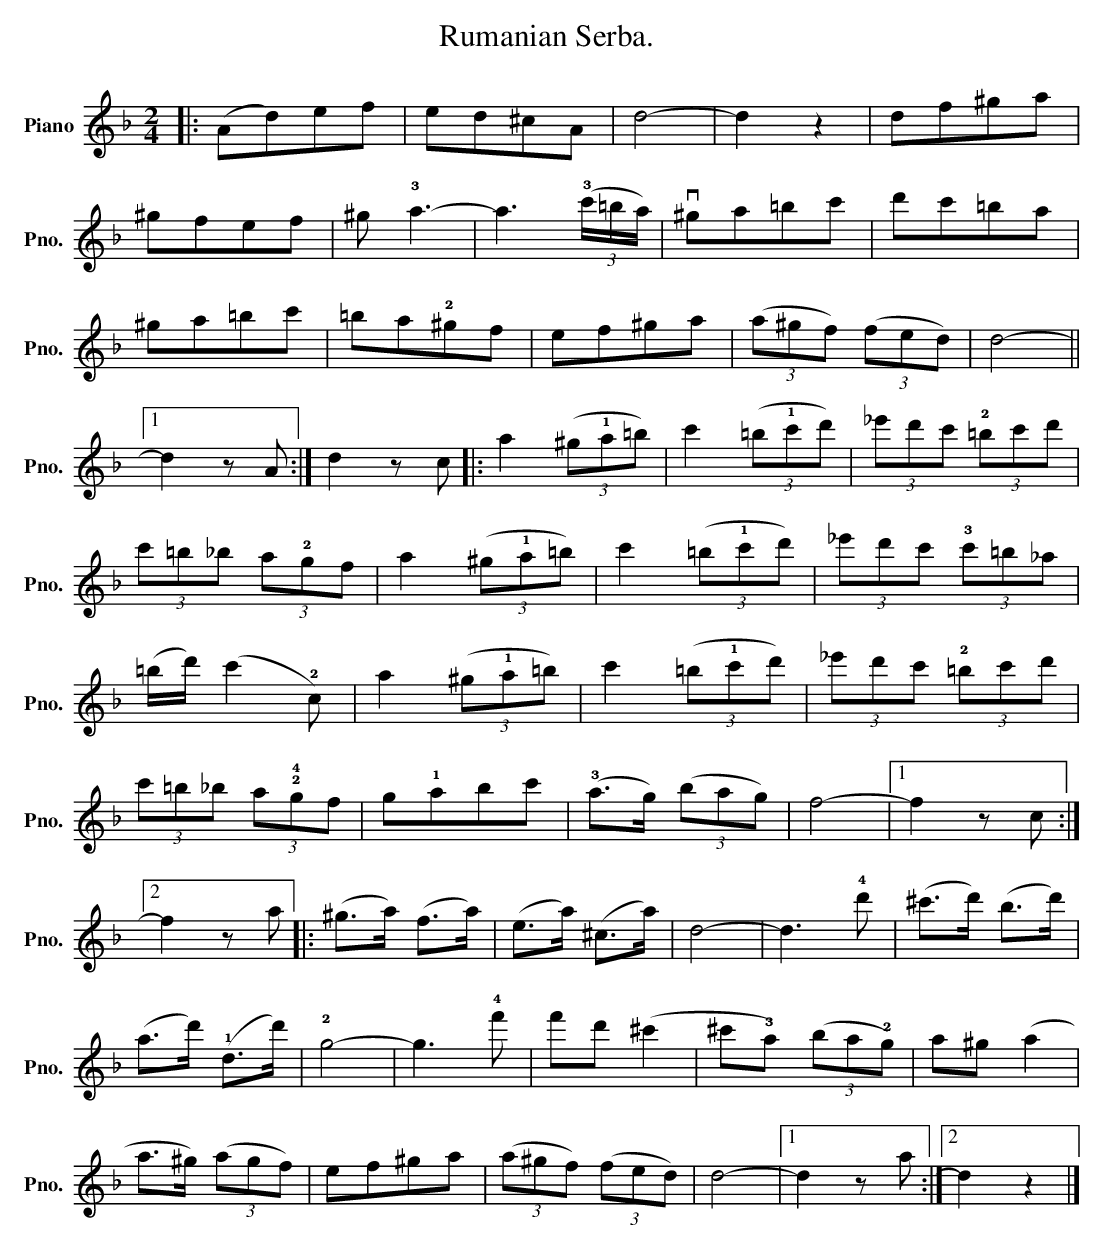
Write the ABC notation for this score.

X:1
T:Rumanian Serba.
L:1/8
M:2/4
K:Dmin
V:1 treble nm="Piano" snm="Pno."
V:1
|: (Ad)ef | ed^cA | d4- | d2 z2 | df^ga |$ ^gfef | ^g !3!a3- | a3 (3(!3!c'/=b/a/) | v^ga=bc' | %9
 d'c'=ba |$ ^ga=bc' | =ba!2!^gf | ef^ga | (3(a^gf) (3(fed) | d4- ||1$ d2 z A :| d2 z c |: %17
 a2 (3(^g!1!a=b) | c'2 (3(=b!1!c'd') | (3_e'd'c' (3!2!=bc'd' |$ (3c'=b_b (3a!2!gf | %21
 a2 (3(^g!1!a=b) | c'2 (3(=b!1!c'd') | (3_e'd'c' (3!3!c'=b_a |$ (=b/d'/) (c'2 !2!c) | %25
 a2 (3(^g!1!a=b) | c'2 (3(=b!1!c'd') | (3_e'd'c' (3!2!=bc'd' |$ (3c'=b_b (3a!2!!4!gf | g!1!abc' | %30
 (!3!a>g) (3(bag) | f4- |1 f2 z c :|2$ f2 z a |: (^g>a) (f>a) | (e>a) (^c>a) | d4- | d3 !4!d' | %38
 (^c'>d') (b>d') |$ (a>d') (!1!d>d') | !2!g4- | g3 !4!f' | f'd' (^c'2 | ^c'!3!a) (3(ba!2!g) | %44
 a^g (a2 |$ a>^g) (3(agf) | ef^ga | (3(a^gf) (3(fed) | d4- |1 d2 z a :|2 d2 z2 |] %51
